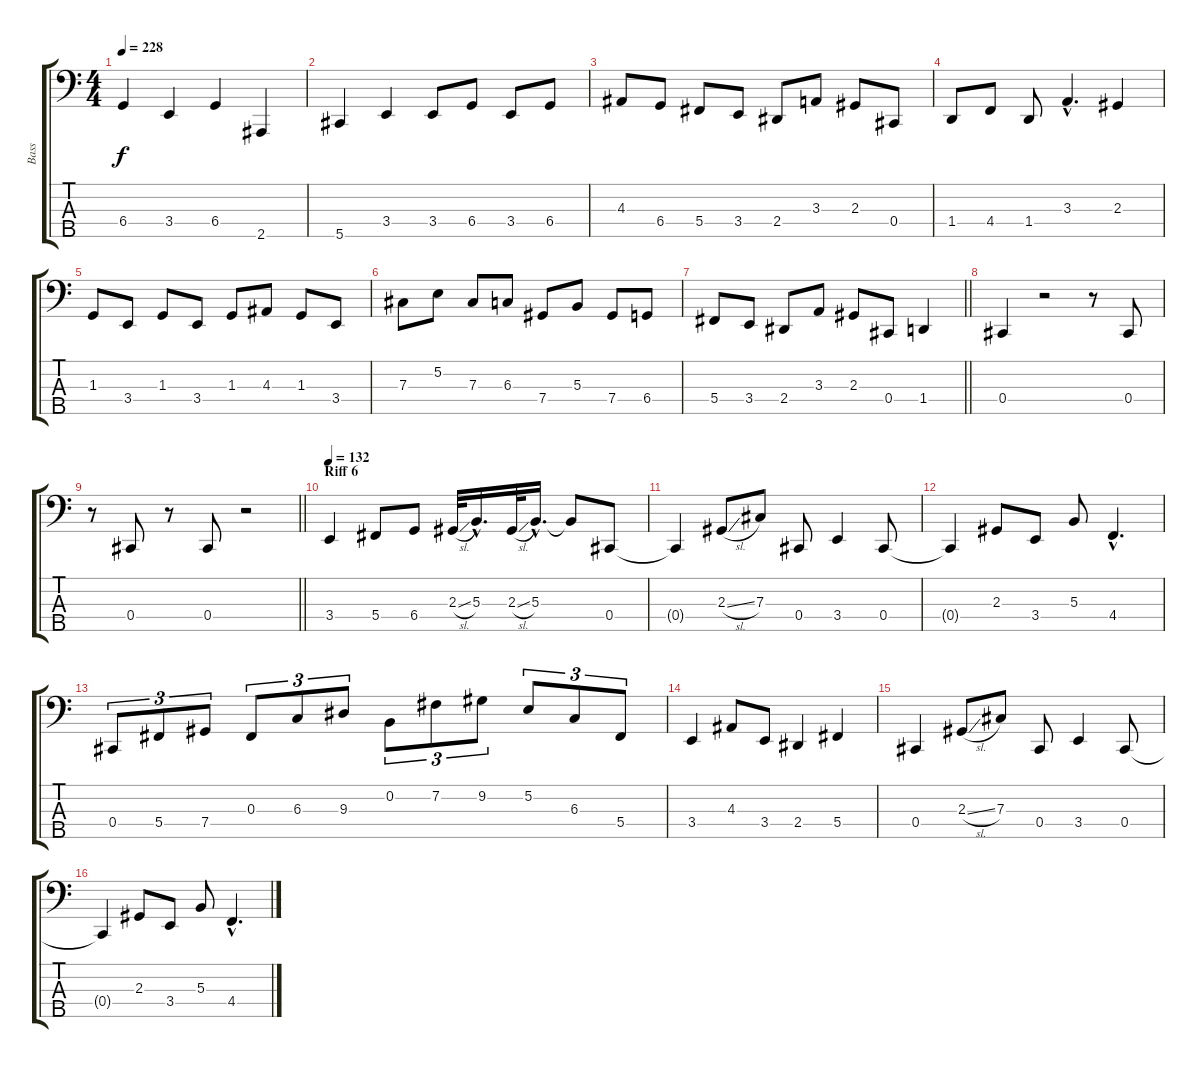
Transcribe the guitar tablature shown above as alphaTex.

\track ("Bass" "Bass") {instrument electricbassfinger}
\staff {score tabs}
\tuning (E2 B1 Gb1 Db1 Ab0) {hide}
\ts (4 4)
\tempo 228
\clef f4
\ks c
6.4.4{dy f} 3.4.4 6.4.4 2.5.4 |
5.5.4 3.4.4 3.4.8 6.4.8 3.4.8 6.4.8 |
4.3.8 6.4.8 5.4.8 3.4.8 2.4.8 3.3.8 2.3.8 0.4.8 |
1.4.8 4.4.8 1.4.8 3.3{hac}.4{d} 2.3.4 |
1.3.8 3.4.8 1.3.8 3.4.8 1.3.8 4.3.8 1.3.8 3.4.8 |
7.3.8 5.2.8 7.3.8 6.3.8 7.4.8 5.3.8 7.4.8 6.4.8 |
\barLineRight lightlight
5.4.8 3.4.8 2.4.8 3.3.8 2.3.8 0.4.8 1.4.4 |
0.4.4 r.2 r.8 0.4.8 |
\barLineRight lightlight
r.8 0.4.8 r.8 0.4.8 r.2 |
\section ("" "Riff 6")
\tempo 132
3.4.4 5.4.8 6.4.8 2.3{sl}.32 5.3{hac}.16{d} 2.3{sl}.32 5.3{hac}.16{d} 5.3{t}.8 0.4.8 |
0.4{t}.4 2.3{sl}.8 7.3.8 0.4.8 3.4.4 0.4.8 |
0.4{t}.4 2.3.8 3.4.8 5.3.8 4.4{hac}.4{d} |
0.4.8{tu (3 2)} 5.4.8{tu (3 2)} 7.4.8{tu (3 2)} 0.3.8{tu (3 2)} 6.3.8{tu (3 2)} 9.3.8{tu (3 2)} 0.2.8{tu (3 2)} 7.2.8{tu (3 2)} 9.2.8{tu (3 2)} 5.2.8{tu (3 2)} 6.3.8{tu (3 2)} 5.4.8{tu (3 2)} |
3.4.4 4.3.8 3.4.8 2.4.4 5.4.4 |
0.4.4 2.3{sl}.8 7.3.8 0.4.8 3.4.4 0.4.8 |
0.4{t}.4 2.3.8 3.4.8 5.3.8 4.4{hac}.4{d}
